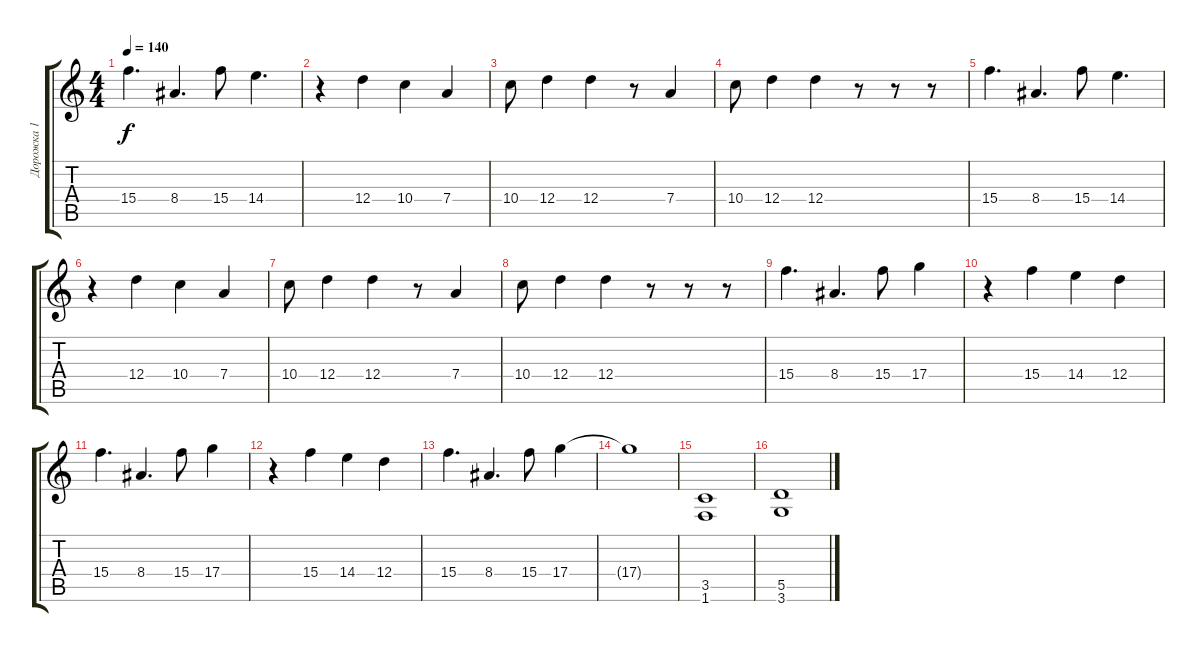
\track ("Дорожка 1" "Дорожка 1") {instrument distortionguitar}
\staff {score tabs}
\tuning (E4 B3 G3 D3 A2 E2) {hide}
\ts (4 4)
\tempo 140
\clef g2
\ks c
15.4.4{d dy f} 8.4.4{d} 15.4.8 14.4.4{d} |
r.4 12.4.4 10.4.4 7.4.4 |
10.4.8 12.4.4 12.4.4 r.8 7.4.4 |
10.4.8 12.4.4 12.4.4 r.8 r.8 r.8 |
15.4.4{d} 8.4.4{d} 15.4.8 14.4.4{d} |
r.4 12.4.4 10.4.4 7.4.4 |
10.4.8 12.4.4 12.4.4 r.8 7.4.4 |
10.4.8 12.4.4 12.4.4 r.8 r.8 r.8 |
15.4.4{d} 8.4.4{d} 15.4.8 17.4.4 |
r.4 15.4.4 14.4.4 12.4.4 |
15.4.4{d} 8.4.4{d} 15.4.8 17.4.4 |
r.4 15.4.4 14.4.4 12.4.4 |
15.4.4{d} 8.4.4{d} 15.4.8 17.4.4 |
17.4{t}.1 |
(3.5 1.6).1 |
(5.5 3.6).1
